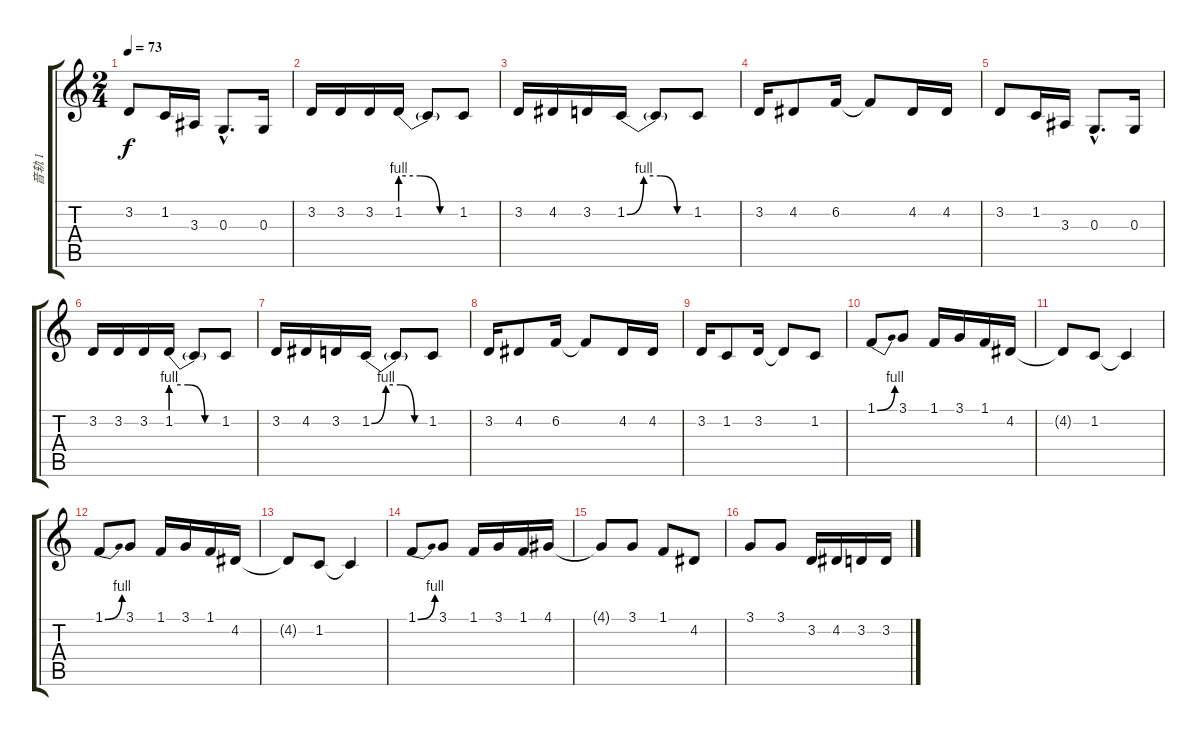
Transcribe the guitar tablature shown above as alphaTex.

\track ("音轨 1" "音轨 1") {instrument synthvoice}
\staff {score tabs}
\tuning (E4 B3 G3 D3 A2 E2) {hide}
\ts (2 4)
\tempo 73
\clef g2
\ks c
3.2.8{dy f} 1.2.16 3.3.16 0.3{hac}.8{d} 0.3.16 |
3.2.16 3.2.16 3.2.16 1.2{be (custom 0 4 20 4 40 0 60 0)}.16 1.2{t}.8 1.2.8 |
3.2.16 4.2.16 3.2.16 1.2{be (custom 0 0 15 4 30 4 45 0 60 0)}.16 1.2{t}.8 1.2.8 |
3.2.16 4.2.8 6.2.16 6.2{t}.8 4.2.16 4.2.16 |
3.2.8 1.2.16 3.3.16 0.3{hac}.8{d} 0.3.16 |
3.2.16 3.2.16 3.2.16 1.2{be (custom 0 4 20 4 40 0 60 0)}.16 1.2{t}.8 1.2.8 |
3.2.16 4.2.16 3.2.16 1.2{be (custom 0 0 15 4 30 4 45 0 60 0)}.16 1.2{t}.8 1.2.8 |
3.2.16 4.2.8 6.2.16 6.2{t}.8 4.2.16 4.2.16 |
3.2.16 1.2.8 3.2.16 3.2{t}.8 1.2.8 |
1.1{be (bend 0 0 60 4)}.8 3.1.8 1.1.16 3.1.16 1.1.16 4.2.16 |
4.2{t}.8 1.2.8 1.2{t}.4 |
1.1{be (bend 0 0 60 4)}.8 3.1.8 1.1.16 3.1.16 1.1.16 4.2.16 |
4.2{t}.8 1.2.8 1.2{t}.4 |
1.1{be (bend 0 0 60 4)}.8 3.1.8 1.1.16 3.1.16 1.1.16 4.1.16 |
4.1{t}.8 3.1.8 1.1.8 4.2.8 |
3.1.8 3.1.8 3.2.16 4.2.16 3.2.16 3.2.16
